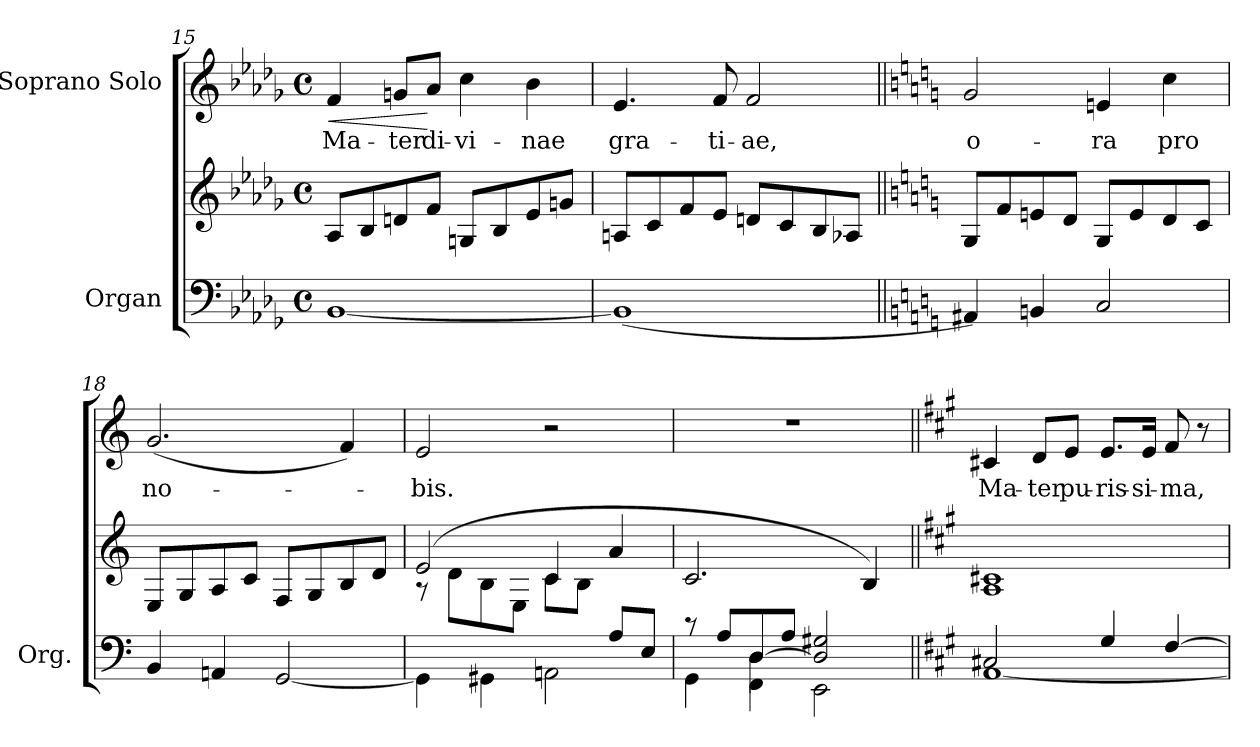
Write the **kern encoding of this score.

**kern	**kern	**kern	**text	**dynam
*part2	*part2	*part1	*part1	*part1
*staff3	*staff2	*staff1	*staff1	*staff1
*I"Organ	*	*I"Soprano Solo	*	*
*I'Org.	*	*	*	*
*clefF4	*clefG2	*clefG2	*	*
*k[b-e-a-d-g-]	*k[b-e-a-d-g-]	*k[b-e-a-d-g-]	*	*
*D-:	*D-:	*D-:	*	*
*M4/4	*M4/4	*M4/4	*	*
*met(c)	*met(c)	*met(c)	*	*
=15	=15	=15	=15	=15
!	!	!	!LO:LY:b:color=#000000	!LO:HP:b
[1BB-i	8A-i/L	4fi/	Ma-	<
.	8B-i/	.	.	.
!	!	!	!LO:LY:b:color=#000000	!
.	8dni/	8gni/L	-ter	.
!	!	!	!LO:LY:b:color=#000000	!
.	8fi/J	8a-i/J	di-	[
!	!	!	!LO:LY:b:color=#000000	!
.	8Gni/L	4cci\	-vi-	.
.	8B-i/	.	.	.
!	!	!	!LO:LY:b:color=#000000	!
.	8e-i/	4b-i\	-nae	.
.	8gni/J	.	.	.
=16	=16	=16	=16	=16
!	!	!	!LO:LY:b:color=#000000	!
1BB-i_	8Ani/L	4.e-i/	gra-	.
.	8ci/	.	.	.
.	8fi/	.	.	.
!	!	!	!LO:LY:b:color=#000000	!
.	8e-i/J	8fi/	-ti-	.
!	!	!	!LO:LY:b:color=#000000	!
.	8dni/L	2fi/	-ae,	.
.	8ci/	.	.	.
.	8B-i/	.	.	.
.	8A-Xi/J	.	.	.
=17||	=17||	=17||	=17||	=17||
*k[]	*k[]	*k[]	*	*
*C:	*C:	*C:	*	*
!	!	!	!LO:LY:b:color=#000000	!
4AA#Xi/]	8Gi/L	2gi/	o-	.
.	8fi/	.	.	.
4BBni/	8eni/	.	.	.
.	8di/J	.	.	.
!	!	!	!LO:LY:b:color=#000000	!
2Ci/	8Gi/L	4eni/	-ra	.
.	8ei/	.	.	.
!	!	!	!LO:LY:b:color=#000000	!
.	8di/	4cci\	pro	.
.	8ci/J	.	.	.
!!LO:PB:g=z
=18	=18	=18	=18	=18
!	!	!	!LO:LY:b:color=#000000	!
4BBi/	8Ei/L	(2.gi/	no-	.
.	8Gi/	.	.	.
4AAni/	8Ai/	.	.	.
.	8ci/J	.	.	.
[2GGi/	8Fi/L	.	.	.
.	8Gi/	.	.	.
.	8Bi/	4fi/)	.	.
.	8di/J	.	.	.
=19	=19	=19	=19	=19
*^	*^	*	*	*
!	!	!	!	!	!LO:LY:b:color=#000000	!
2.ryy	4GGi\]	(2ei/	8r	2ei/	-bis.	.
.	.	.	8di\L	.	.	.
.	4GG#Xi\	.	8Bi\	.	.	.
.	.	.	8Ei\J	.	.	.
.	2AAni\	4ci/	8ci\L	2r	.	.
.	.	.	8Bi\J	.	.	.
8Ai/L	.	4ai/	4ryy	.	.	.
8Ei/J	.	.	.	.	.	.
*	*	*v	*v	*	*	*
=20	=20	=20	=20	=20	=20
*	*^	*	*	*	*
8r	4GGi\	4ryy	2.ci/	1r	.	.
8Ai/L	.	.	.	.	.	.
8Di/	4FFi\	[4Di\	.	.	.	.
8Ai/J	.	.	.	.	.	.
2Di/] 2G#Xi	2EEi\	2ryy	.	.	.	.
.	.	.	4Bi/)	.	.	.
*v	*v	*v	*	*	*	*
=21||	=21||	=21||	=21||	=21||
*k[f#c#g#]	*k[f#c#g#]	*k[f#c#g#]	*	*
*A:	*A:	*A:	*	*
*^	*	*	*	*
!	!	!	!	!LO:LY:b:color=#000000	!
2C#Xi/	[1AAi	1Ai 1c#Xi	4c#Xi/	Ma-	.
!	!	!	!	!LO:LY:b:color=#000000	!
.	.	.	8di/L	-ter	.
!	!	!	!	!LO:LY:b:color=#000000	!
.	.	.	8ei/J	pu-	.
!	!	!	!	!LO:LY:b:color=#000000	!
4G#i/	.	.	8.ei/L	-ris-	.
!	!	!	!	!LO:LY:b:color=#000000	!
.	.	.	16ei/Jk	-si-	.
!	!	!	!	!LO:LY:b:color=#000000	!
[4F#i/	.	.	8f#i/	-ma,	.
.	.	.	8r	.	.
*v	*v	*	*	*	*
=	=	=	=	=
*-	*-	*-	*-	*-
